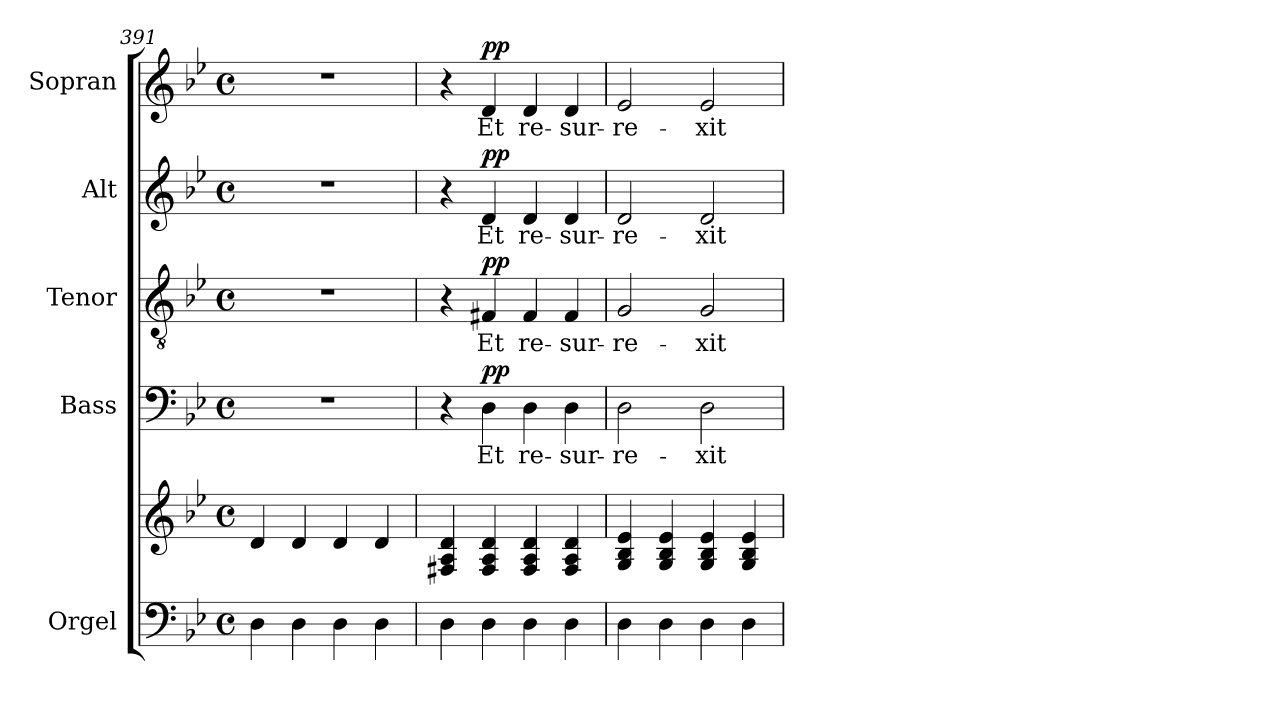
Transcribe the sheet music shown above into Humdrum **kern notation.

**kern	**kern	**kern	**text	**dynam	**kern	**text	**dynam	**kern	**text	**dynam	**kern	**text	**dynam
*part5	*part5	*part4	*part4	*part4	*part3	*part3	*part3	*part2	*part2	*part2	*part1	*part1	*part1
*staff6	*staff5	*staff4	*staff4	*staff4	*staff3	*staff3	*staff3	*staff2	*staff2	*staff2	*staff1	*staff1	*staff1
*I"Orgel	*	*I"Bass	*	*	*I"Tenor	*	*	*I"Alt	*	*	*I"Sopran	*	*
*I'Org.	*	*I'B.	*	*	*I'T.	*	*	*I'A.	*	*	*I'S.	*	*
!!LO:LB:g=z
*clefF4	*clefG2	*clefF4	*	*	*clefGv2	*	*	*clefG2	*	*	*clefG2	*	*
*k[b-e-]	*k[b-e-]	*k[b-e-]	*	*	*k[b-e-]	*	*	*k[b-e-]	*	*	*k[b-e-]	*	*
*B-:	*B-:	*B-:	*	*	*B-:	*	*	*B-:	*	*	*B-:	*	*
*M4/4	*M4/4	*M4/4	*	*	*M4/4	*	*	*M4/4	*	*	*M4/4	*	*
*met(c)	*met(c)	*met(c)	*	*	*met(c)	*	*	*met(c)	*	*	*met(c)	*	*
=391	=391	=391	=391	=391	=391	=391	=391	=391	=391	=391	=391	=391	=391
4D\	4d/	1r	.	.	1r	.	.	1r	.	.	1r	.	.
4D\	4d/	.	.	.	.	.	.	.	.	.	.	.	.
4D\	4d/	.	.	.	.	.	.	.	.	.	.	.	.
4D\	4d/	.	.	.	.	.	.	.	.	.	.	.	.
=392	=392	=392	=392	=392	=392	=392	=392	=392	=392	=392	=392	=392	=392
4D\	4F#X/ 4A/ 4d/	4r	.	.	4r	.	.	4r	.	.	4r	.	.
!	!	!	!LO:LY:b	!LO:DY:a	!	!LO:LY:b	!LO:DY:a	!	!LO:LY:b	!LO:DY:a	!	!LO:LY:b	!LO:DY:a
4D\	4F#/ 4A/ 4d/	4D\	Et	pp	4F#X/	Et	pp	4d/	Et	pp	4d/	Et	pp
!	!	!	!LO:LY:b	!	!	!LO:LY:b	!	!	!LO:LY:b	!	!	!LO:LY:b	!
4D\	4F#/ 4A/ 4d/	4D\	re-	.	4F#/	re-	.	4d/	re-	.	4d/	re-	.
!	!	!	!LO:LY:b	!	!	!LO:LY:b	!	!	!LO:LY:b	!	!	!LO:LY:b	!
4D\	4F#/ 4A/ 4d/	4D\	-sur-	.	4F#/	-sur-	.	4d/	-sur-	.	4d/	-sur-	.
=393	=393	=393	=393	=393	=393	=393	=393	=393	=393	=393	=393	=393	=393
!	!	!	!LO:LY:b	!	!	!LO:LY:b	!	!	!LO:LY:b	!	!	!LO:LY:b	!
4D\	4G/ 4B-/ 4e-/	2D\	-re-	.	2G/	-re-	.	2d/	-re-	.	2e-/	-re-	.
4D\	4G/ 4B-/ 4e-/	.	.	.	.	.	.	.	.	.	.	.	.
!	!	!	!LO:LY:b	!	!	!LO:LY:b	!	!	!LO:LY:b	!	!	!LO:LY:b	!
4D\	4G/ 4B-/ 4e-/	2D\	-xit	.	2G/	-xit	.	2d/	-xit	.	2e-/	-xit	.
4D\	4G/ 4B-/ 4e-/	.	.	.	.	.	.	.	.	.	.	.	.
=	=	=	=	=	=	=	=	=	=	=	=	=	=
*-	*-	*-	*-	*-	*-	*-	*-	*-	*-	*-	*-	*-	*-
